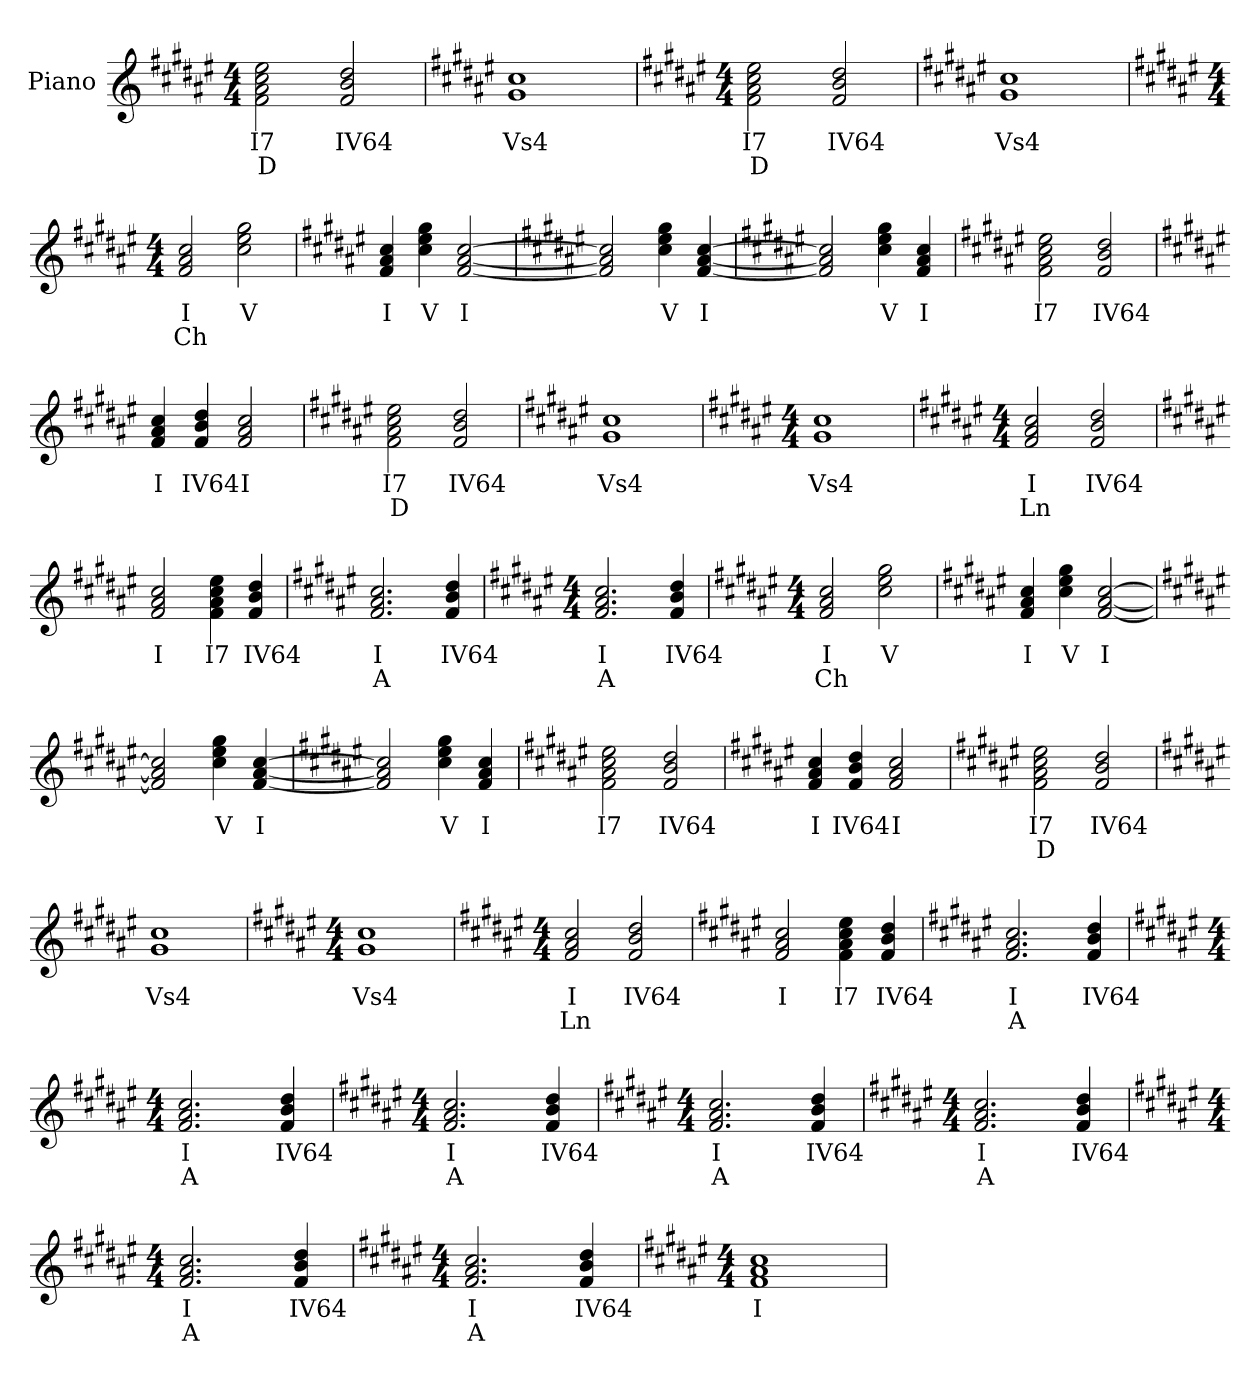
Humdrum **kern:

**kern	**text	**text
*part1	*part1	*part1
*staff1	*staff1	*staff1
*I"Piano	*	*
*I'Pno	*	*
*k[f#c#g#d#a#e#]	*	*
*F#:	*	*
*M4/4	*	*
=	=	=
2f# 2a# 2cc# 2ee#	I7	D
2f# 2b 2dd#	IV64	.
=	=	=
*k[f#c#g#d#a#e#]	*	*
*F#:	*	*
1g# 1cc#	Vs4	.
=	=	=
*k[f#c#g#d#a#e#]	*	*
*F#:	*	*
*M4/4	*	*
2f# 2a# 2cc# 2ee#	I7	D
2f# 2b 2dd#	IV64	.
=	=	=
*k[f#c#g#d#a#e#]	*	*
*F#:	*	*
1g# 1cc#	Vs4	.
=	=	=
*k[f#c#g#d#a#e#]	*	*
*F#:	*	*
*M4/4	*	*
2f# 2a# 2cc#	I	Ch
2cc# 2ee# 2gg#	V	.
=	=	=
*k[f#c#g#d#a#e#]	*	*
*F#:	*	*
4f# 4a# 4cc#	I	.
4cc# 4ee# 4gg#	V	.
[2f# [2a# [2cc#	I	.
=	=	=
*k[f#c#g#d#a#e#]	*	*
*F#:	*	*
2f#] 2a#] 2cc#]	.	.
4cc# 4ee# 4gg#	V	.
[4f# [4a# [4cc#	I	.
=	=	=
*k[f#c#g#d#a#e#]	*	*
*F#:	*	*
2f#] 2a#] 2cc#]	.	.
4cc# 4ee# 4gg#	V	.
4f# 4a# 4cc#	I	.
=	=	=
*k[f#c#g#d#a#e#]	*	*
*F#:	*	*
2f# 2a# 2cc# 2ee#	I7	.
2f# 2b 2dd#	IV64	.
=	=	=
*k[f#c#g#d#a#e#]	*	*
*F#:	*	*
4f# 4a# 4cc#	I	.
4f# 4b 4dd#	IV64	.
2f# 2a# 2cc#	I	.
=	=	=
*k[f#c#g#d#a#e#]	*	*
*F#:	*	*
2f# 2a# 2cc# 2ee#	I7	D
2f# 2b 2dd#	IV64	.
=	=	=
*k[f#c#g#d#a#e#]	*	*
*F#:	*	*
1g# 1cc#	Vs4	.
=	=	=
*k[f#c#g#d#a#e#]	*	*
*F#:	*	*
*M4/4	*	*
1g# 1cc#	Vs4	.
=	=	=
*k[f#c#g#d#a#e#]	*	*
*F#:	*	*
*M4/4	*	*
2f# 2a# 2cc#	I	Ln
2f# 2b 2dd#	IV64	.
=	=	=
*k[f#c#g#d#a#e#]	*	*
*F#:	*	*
2f# 2a# 2cc#	I	.
4f# 4a# 4cc# 4ee#	I7	.
4f# 4b 4dd#	IV64	.
=	=	=
*k[f#c#g#d#a#e#]	*	*
*F#:	*	*
2.f# 2.a# 2.cc#	I	A
4f# 4b 4dd#	IV64	.
=	=	=
*k[f#c#g#d#a#e#]	*	*
*F#:	*	*
*M4/4	*	*
2.f# 2.a# 2.cc#	I	A
4f# 4b 4dd#	IV64	.
=	=	=
*k[f#c#g#d#a#e#]	*	*
*F#:	*	*
*M4/4	*	*
2f# 2a# 2cc#	I	Ch
2cc# 2ee# 2gg#	V	.
=	=	=
*k[f#c#g#d#a#e#]	*	*
*F#:	*	*
4f# 4a# 4cc#	I	.
4cc# 4ee# 4gg#	V	.
[2f# [2a# [2cc#	I	.
=	=	=
*k[f#c#g#d#a#e#]	*	*
*F#:	*	*
2f#] 2a#] 2cc#]	.	.
4cc# 4ee# 4gg#	V	.
[4f# [4a# [4cc#	I	.
=	=	=
*k[f#c#g#d#a#e#]	*	*
*F#:	*	*
2f#] 2a#] 2cc#]	.	.
4cc# 4ee# 4gg#	V	.
4f# 4a# 4cc#	I	.
=	=	=
*k[f#c#g#d#a#e#]	*	*
*F#:	*	*
2f# 2a# 2cc# 2ee#	I7	.
2f# 2b 2dd#	IV64	.
=	=	=
*k[f#c#g#d#a#e#]	*	*
*F#:	*	*
4f# 4a# 4cc#	I	.
4f# 4b 4dd#	IV64	.
2f# 2a# 2cc#	I	.
=	=	=
*k[f#c#g#d#a#e#]	*	*
*F#:	*	*
2f# 2a# 2cc# 2ee#	I7	D
2f# 2b 2dd#	IV64	.
=	=	=
*k[f#c#g#d#a#e#]	*	*
*F#:	*	*
1g# 1cc#	Vs4	.
=	=	=
*k[f#c#g#d#a#e#]	*	*
*F#:	*	*
*M4/4	*	*
1g# 1cc#	Vs4	.
=	=	=
*k[f#c#g#d#a#e#]	*	*
*F#:	*	*
*M4/4	*	*
2f# 2a# 2cc#	I	Ln
2f# 2b 2dd#	IV64	.
=	=	=
*k[f#c#g#d#a#e#]	*	*
*F#:	*	*
2f# 2a# 2cc#	I	.
4f# 4a# 4cc# 4ee#	I7	.
4f# 4b 4dd#	IV64	.
=	=	=
*k[f#c#g#d#a#e#]	*	*
*F#:	*	*
2.f# 2.a# 2.cc#	I	A
4f# 4b 4dd#	IV64	.
=	=	=
*k[f#c#g#d#a#e#]	*	*
*F#:	*	*
*M4/4	*	*
2.f# 2.a# 2.cc#	I	A
4f# 4b 4dd#	IV64	.
=	=	=
*k[f#c#g#d#a#e#]	*	*
*F#:	*	*
*M4/4	*	*
2.f# 2.a# 2.cc#	I	A
4f# 4b 4dd#	IV64	.
=	=	=
*k[f#c#g#d#a#e#]	*	*
*F#:	*	*
*M4/4	*	*
2.f# 2.a# 2.cc#	I	A
4f# 4b 4dd#	IV64	.
=	=	=
*k[f#c#g#d#a#e#]	*	*
*F#:	*	*
*M4/4	*	*
2.f# 2.a# 2.cc#	I	A
4f# 4b 4dd#	IV64	.
=	=	=
*k[f#c#g#d#a#e#]	*	*
*F#:	*	*
*M4/4	*	*
2.f# 2.a# 2.cc#	I	A
4f# 4b 4dd#	IV64	.
=	=	=
*k[f#c#g#d#a#e#]	*	*
*F#:	*	*
*M4/4	*	*
2.f# 2.a# 2.cc#	I	A
4f# 4b 4dd#	IV64	.
=	=	=
*k[f#c#g#d#a#e#]	*	*
*F#:	*	*
*M4/4	*	*
1f# 1a# 1cc#	I	.
=	=	=
*-	*-	*-
